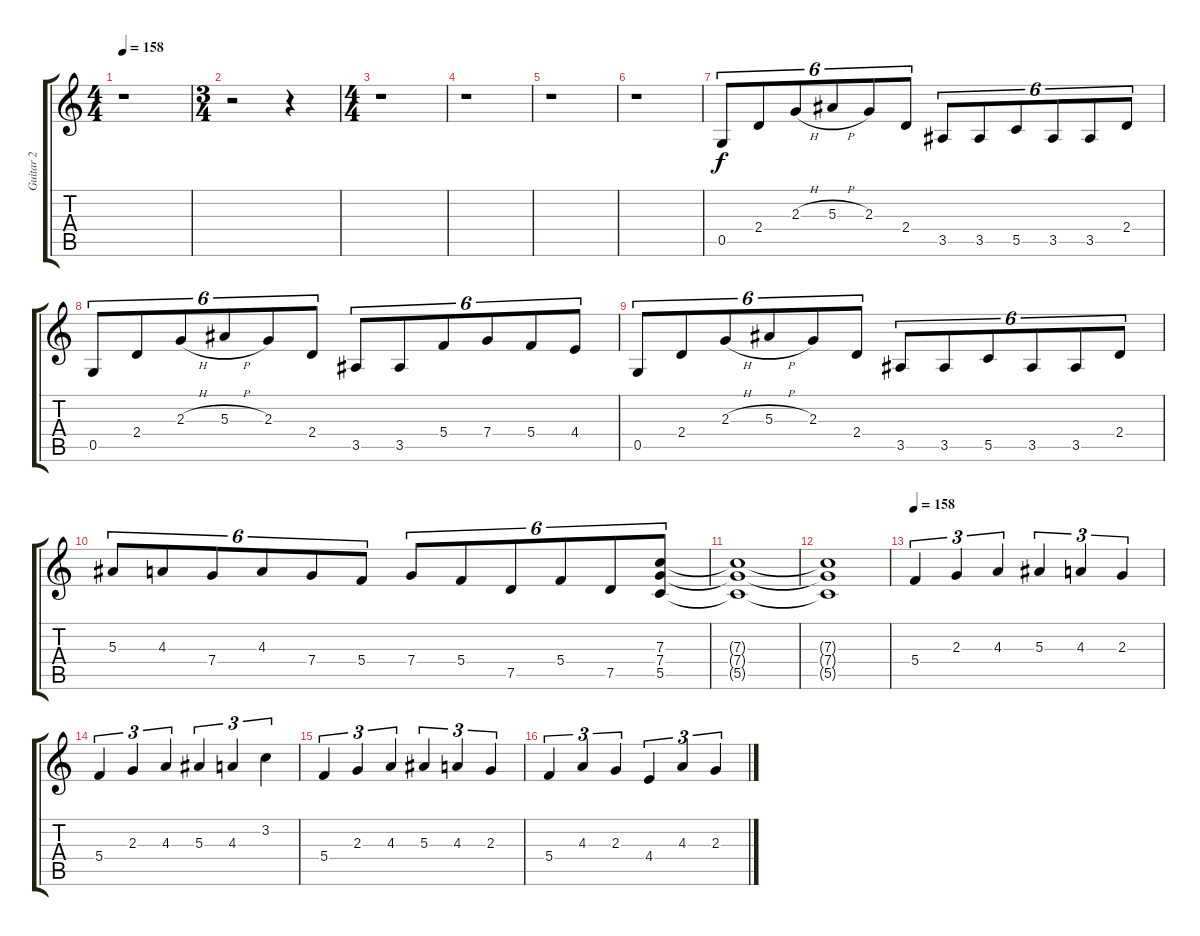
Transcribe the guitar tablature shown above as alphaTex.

\track ("Guitar 2" "Guitar 2") {instrument distortionguitar}
\staff {score tabs}
\tuning (D4 A3 F3 C3 G2 D2) {hide}
\ts (4 4)
\tempo 158
\clef g2
\ks c
r.1{dy f} |
\ts (3 4)
r.2 r.4 |
\ts (4 4)
r.1 |
r.1 |
r.1 |
r.1 |
0.5.8{tu (6 4)} 2.4.8{tu (6 4)} 2.3{h}.8{tu (6 4)} 5.3{h}.8{tu (6 4)} 2.3.8{tu (6 4)} 2.4.8{tu (6 4)} 3.5.8{tu (6 4)} 3.5.8{tu (6 4)} 5.5.8{tu (6 4)} 3.5.8{tu (6 4)} 3.5.8{tu (6 4)} 2.4.8{tu (6 4)} |
0.5.8{tu (6 4)} 2.4.8{tu (6 4)} 2.3{h}.8{tu (6 4)} 5.3{h}.8{tu (6 4)} 2.3.8{tu (6 4)} 2.4.8{tu (6 4)} 3.5.8{tu (6 4)} 3.5.8{tu (6 4)} 5.4.8{tu (6 4)} 7.4.8{tu (6 4)} 5.4.8{tu (6 4)} 4.4.8{tu (6 4)} |
0.5.8{tu (6 4)} 2.4.8{tu (6 4)} 2.3{h}.8{tu (6 4)} 5.3{h}.8{tu (6 4)} 2.3.8{tu (6 4)} 2.4.8{tu (6 4)} 3.5.8{tu (6 4)} 3.5.8{tu (6 4)} 5.5.8{tu (6 4)} 3.5.8{tu (6 4)} 3.5.8{tu (6 4)} 2.4.8{tu (6 4)} |
5.3.8{tu (6 4)} 4.3.8{tu (6 4)} 7.4.8{tu (6 4)} 4.3.8{tu (6 4)} 7.4.8{tu (6 4)} 5.4.8{tu (6 4)} 7.4.8{tu (6 4)} 5.4.8{tu (6 4)} 7.5.8{tu (6 4)} 5.4.8{tu (6 4)} 7.5.8{tu (6 4)} (7.3 7.4 5.5).8{tu (6 4)} |
(7.3{t} 7.4{t} 5.5{t}).1 |
(7.3{t} 7.4{t} 5.5{t}).1 |
\tempo 158
5.4.4{tu (3 2)} 2.3.4{tu (3 2)} 4.3.4{tu (3 2)} 5.3.4{tu (3 2)} 4.3.4{tu (3 2)} 2.3.4{tu (3 2)} |
5.4.4{tu (3 2)} 2.3.4{tu (3 2)} 4.3.4{tu (3 2)} 5.3.4{tu (3 2)} 4.3.4{tu (3 2)} 3.2.4{tu (3 2)} |
5.4.4{tu (3 2)} 2.3.4{tu (3 2)} 4.3.4{tu (3 2)} 5.3.4{tu (3 2)} 4.3.4{tu (3 2)} 2.3.4{tu (3 2)} |
5.4.4{tu (3 2)} 4.3.4{tu (3 2)} 2.3.4{tu (3 2)} 4.4.4{tu (3 2)} 4.3.4{tu (3 2)} 2.3.4{tu (3 2)}
